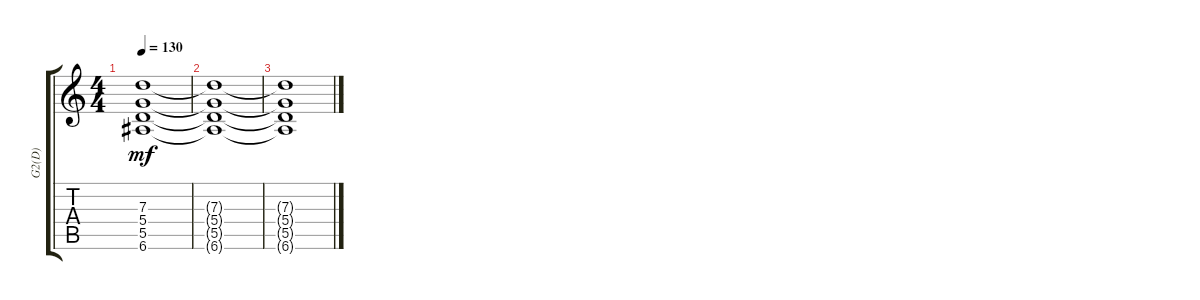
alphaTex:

\track ("G2(D)" "G2(D)") {instrument overdrivenguitar}
\staff {score tabs}
\tuning (E4 B3 G3 D3 A2 E2) {hide}
\ts (4 4)
\tempo 130
\clef g2
\ks c
(7.3 5.4 5.5 6.6).1{dy mf} |
(7.3{t} 5.4{t} 5.5{t} 6.6{t}).1 |
(7.3{t} 5.4{t} 5.5{t} 6.6{t}).1
